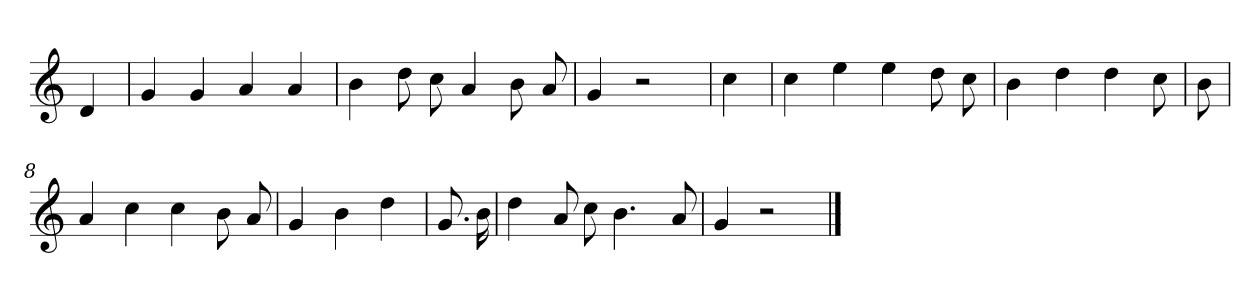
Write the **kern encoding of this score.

**kern
*part1
*staff1
*clefG2
*k[]
=
4d
=1
4g
4g
4a
4a
=2
4b
8dd
8cc
4a
8b
8a
=3
4g
2r
=4
4cc
=5
4cc
4ee
4ee
8dd
8cc
=6
4b
4dd
4dd
8cc
=7
8b
=8
4a
4cc
4cc
8b
8a
=9
4g
4b
4dd
=10
8.g
16b
=11
4dd
8a
8cc
4.b
8a
=12
4g
2r
==
*-
